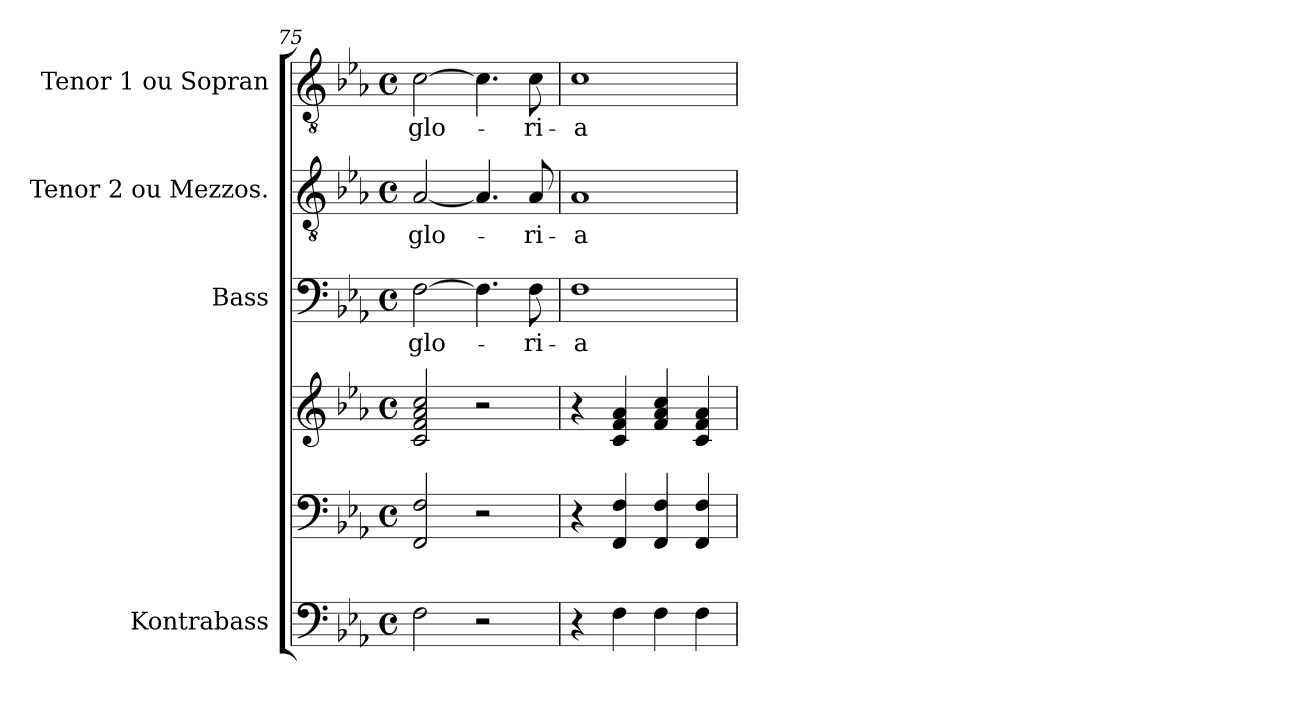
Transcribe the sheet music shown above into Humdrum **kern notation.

**kern	**kern	**kern	**kern	**text	**kern	**text	**kern	**text
*part5	*part4	*part4	*part3	*part3	*part2	*part2	*part1	*part1
*staff6	*staff5	*staff4	*staff3	*staff3	*staff2	*staff2	*staff1	*staff1
*I"Kontrabass	*	*	*I"Bass	*	*I"Tenor 2 ou Mezzos.	*	*I"Tenor 1 ou Sopran	*
*I'Kb.	*	*	*	*	*	*	*	*
!!LO:LB:g=z
*clefF4	*clefF4	*clefG2	*clefF4	*	*clefGv2	*	*clefGv2	*
*ITrd7c12	*	*	*	*	*	*	*	*
*k[b-e-a-]	*k[b-e-a-]	*k[b-e-a-]	*k[b-e-a-]	*	*k[b-e-a-]	*	*k[b-e-a-]	*
*E-:	*E-:	*E-:	*E-:	*	*E-:	*	*E-:	*
*M4/4	*M4/4	*M4/4	*M4/4	*	*M4/4	*	*M4/4	*
*met(c)	*met(c)	*met(c)	*met(c)	*	*met(c)	*	*met(c)	*
=75	=75	=75	=75	=75	=75	=75	=75	=75
!	!	!	!	!LO:LY:b	!	!LO:LY:b	!	!LO:LY:b
2FF\	2FF/ 2F/	2c/ 2f/ 2a-/ 2cc/	[2F\	glo-	[2A-/	glo-	[2c\	glo-
2r	2r	2r	4.F\]	.	4.A-/]	.	4.c\]	.
!	!	!	!	!LO:LY:b	!	!LO:LY:b	!	!LO:LY:b
.	.	.	8F\	-ri-	8A-/	-ri-	8c\	-ri-
=76	=76	=76	=76	=76	=76	=76	=76	=76
!	!	!	!	!LO:LY:b	!	!LO:LY:b	!	!LO:LY:b
4r	4r	4r	1F	-a	1A-	-a	1c	-a
4FF\	4FF/ 4F/	4c/ 4f/ 4a-/	.	.	.	.	.	.
4FF\	4FF/ 4F/	4f/ 4a-/ 4cc/	.	.	.	.	.	.
4FF\	4FF/ 4F/	4c/ 4f/ 4a-/	.	.	.	.	.	.
=	=	=	=	=	=	=	=	=
*-	*-	*-	*-	*-	*-	*-	*-	*-
